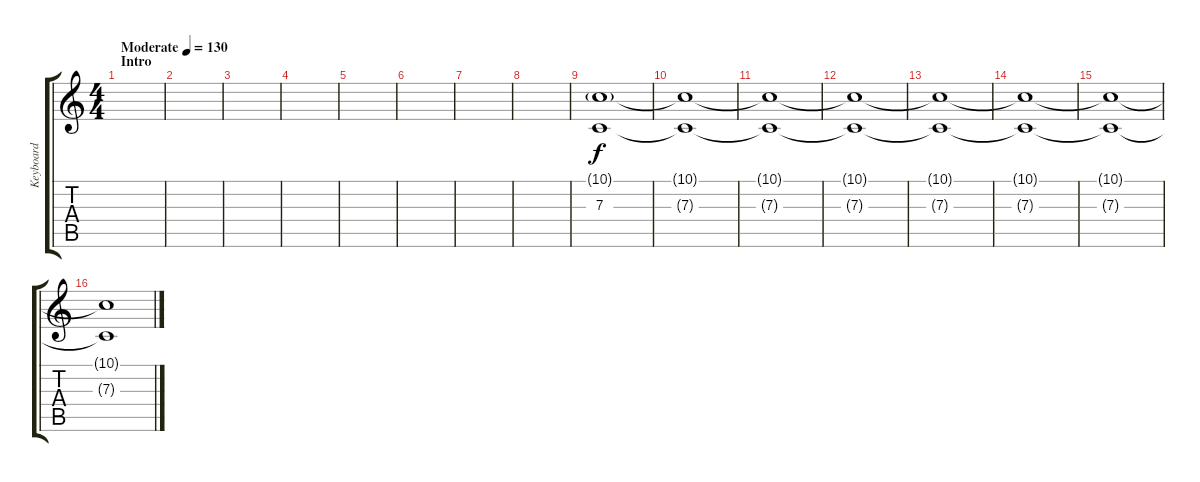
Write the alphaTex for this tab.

\track ("Keyboard" "Keyboard") {instrument choiraahs}
\staff {score tabs}
\tuning (D4 A3 F3 C3 G2 C2) {hide}
\ts (4 4)
\section ("" "Intro")
\tempo (130 "Moderate")
\clef g2
\ks c
|
|
|
|
|
|
|
|
(10.1{g} 7.3).1 |
(10.1{t} 7.3{t}).1{dy f} |
(10.1{t} 7.3{t}).1 |
(10.1{t} 7.3{t}).1 |
(10.1{t} 7.3{t}).1 |
(10.1{t} 7.3{t}).1 |
(10.1{t} 7.3{t}).1 |
(10.1{t} 7.3{t}).1
